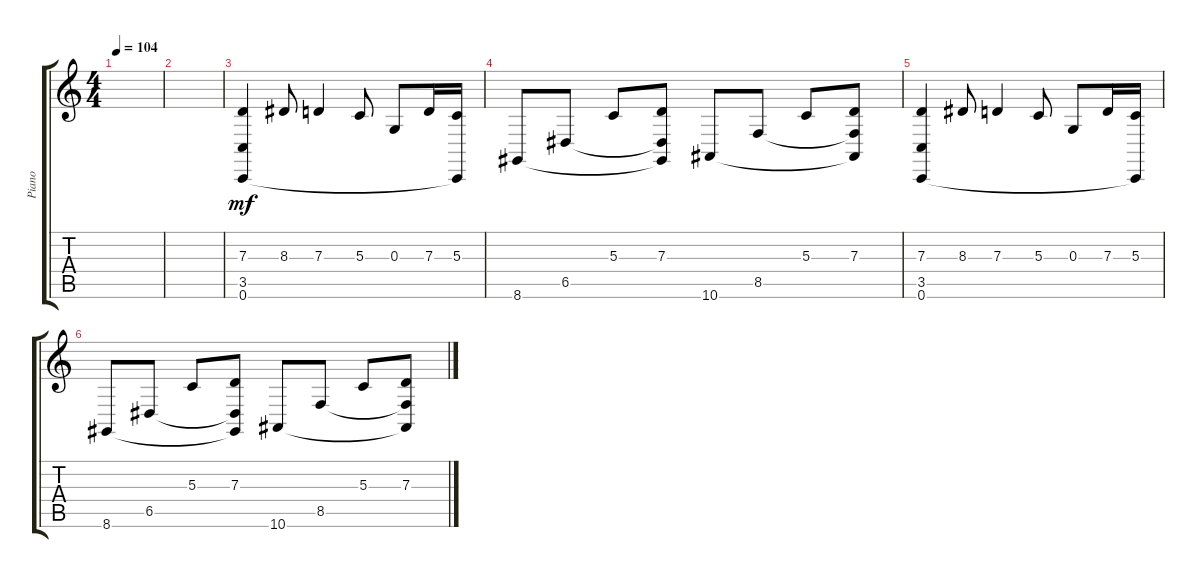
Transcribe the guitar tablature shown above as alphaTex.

\track ("Piano" "Piano") {instrument acousticgrandpiano}
\staff {score tabs}
\tuning (E4 B3 G3 D3 A2 C2) {hide}
\ts (4 4)
\tempo 104
\clef g2
\ks c
|
|
(7.3 3.5 0.6).4{dy mf} 8.3.8 7.3.4 5.3.8 0.3.8 7.3.16 (5.3 0.6{t}).16 |
8.6.8 6.5.8 5.3.8 (7.3 6.5{t} 8.6{t}).8 10.6.8 8.5.8 5.3.8 (7.3 8.5{t} 10.6{t}).8 |
(7.3 3.5 0.6).4 8.3.8 7.3.4 5.3.8 0.3.8 7.3.16 (5.3 0.6{t}).16 |
8.6.8 6.5.8 5.3.8 (7.3 6.5{t} 8.6{t}).8 10.6.8 8.5.8 5.3.8 (7.3 8.5{t} 10.6{t}).8
